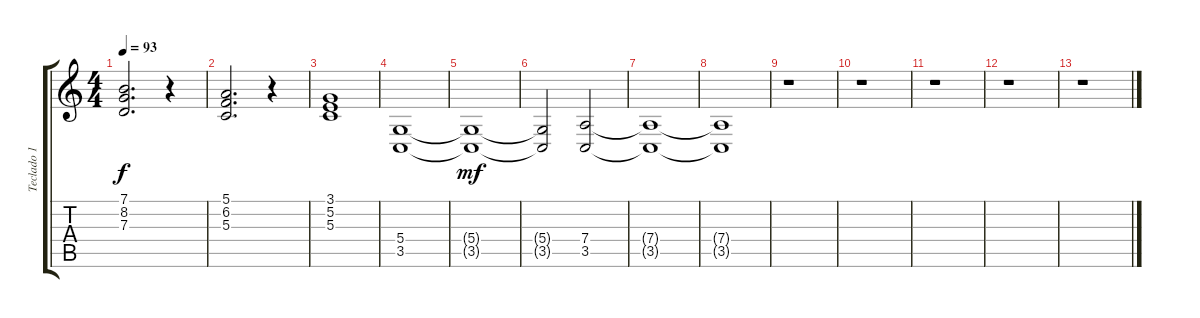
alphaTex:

\track ("Teclado 1" "Teclado 1") {instrument electricgrandpiano}
\staff {score tabs}
\tuning (E4 B3 G3 D3 A2 E2) {hide}
\ts (4 4)
\tempo 93
\clef g2
\ks c
(7.1 8.2 7.3).2{d dy f} r.4 |
(5.1 6.2 5.3).2{d} r.4 |
(3.1 5.2 5.3).1 |
(5.4 3.5).1 |
(5.4{t} 3.5{t}).1{dy mf} |
(5.4{t} 3.5{t}).2 (7.4 3.5).2 |
(7.4{t} 3.5{t}).1 |
(7.4{t} 3.5{t}).1 |
r.1 |
r.1 |
r.1 |
r.1 |
r.1
